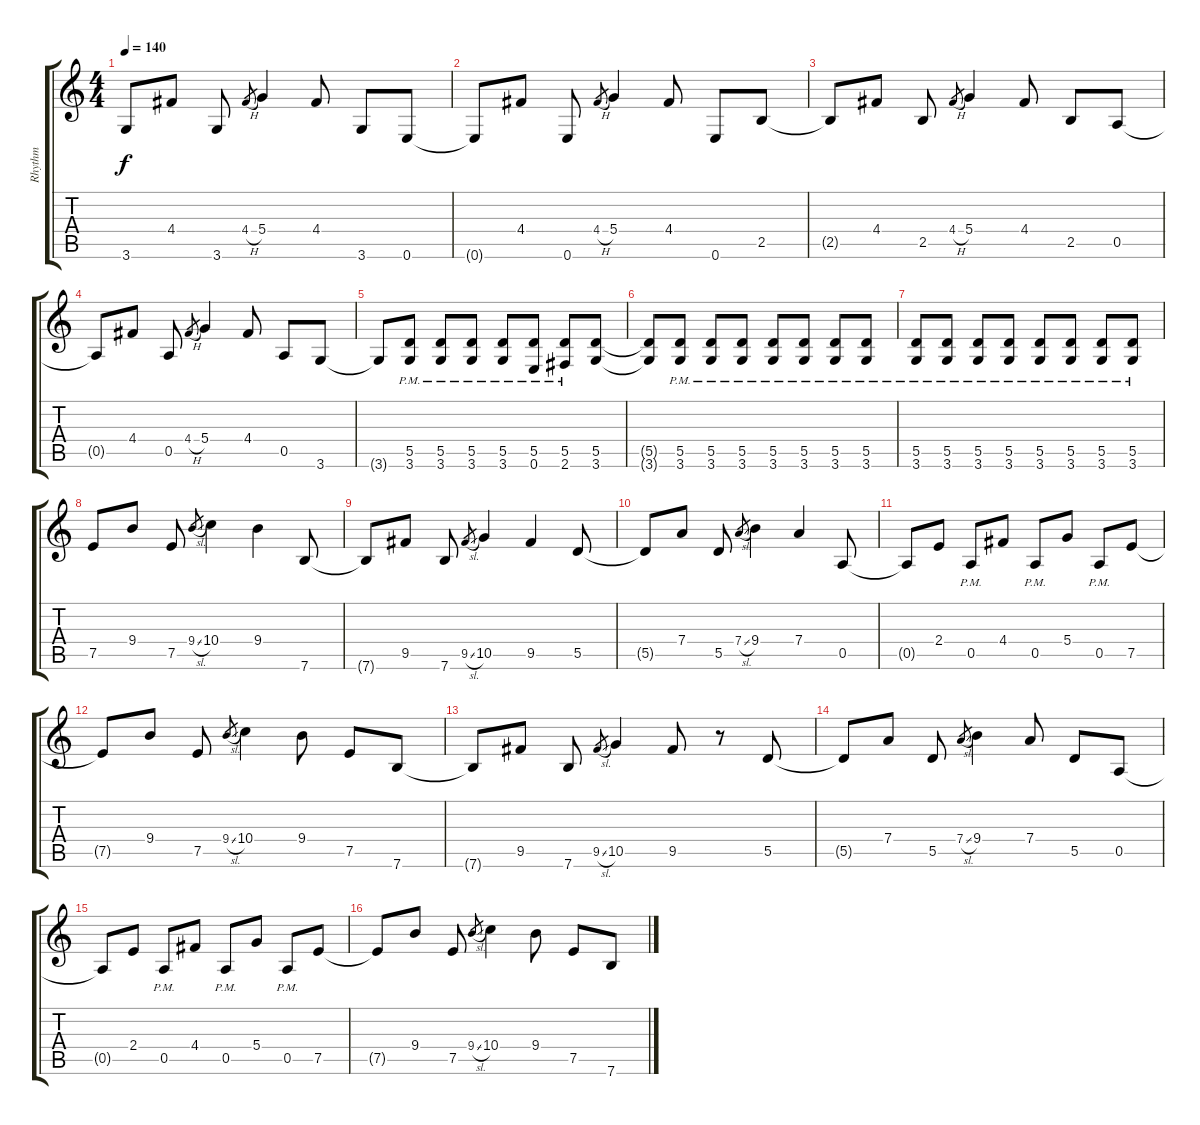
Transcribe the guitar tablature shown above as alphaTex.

\track ("Rhythm" "Rhythm") {instrument distortionguitar}
\staff {score tabs}
\tuning (E4 B3 G3 D3 A2 E2) {hide}
\ts (4 4)
\tempo 140
\clef g2
\ks c
3.6{t}.8{dy f} 4.4.8 3.6.8 4.4{h}.8{gr} 5.4.4 4.4.8 3.6.8 0.6.8 |
0.6{t}.8 4.4.8 0.6.8 4.4{h}.8{gr} 5.4.4 4.4.8 0.6.8 2.5.8 |
2.5{t}.8 4.4.8 2.5.8 4.4{h}.8{gr} 5.4.4 4.4.8 2.5.8 0.5.8 |
0.5{t}.8 4.4.8 0.5.8 4.4{h}.8{gr} 5.4.4 4.4.8 0.5.8 3.6.8 |
3.6{t}.8 (5.5{pm} 3.6{pm}).8 (5.5{pm} 3.6{pm}).8 (5.5{pm} 3.6{pm}).8 (5.5{pm} 3.6{pm}).8 (5.5{pm} 0.6{pm}).8 (5.5{pm} 2.6{pm}).8 (5.5 3.6).8 |
(5.5{t} 3.6{t}).8 (5.5 3.6{pm}).8 (5.5 3.6{pm}).8 (5.5 3.6{pm}).8 (5.5 3.6{pm}).8 (5.5 3.6{pm}).8 (5.5 3.6{pm}).8 (5.5 3.6{pm}).8 |
(5.5 3.6{pm}).8 (5.5 3.6{pm}).8 (5.5 3.6{pm}).8 (5.5 3.6{pm}).8 (5.5 3.6{pm}).8 (5.5 3.6{pm}).8 (5.5 3.6{pm}).8 (5.5 3.6{pm}).8 |
7.5.8 9.4.8 7.5.8 9.4{sl}.8{gr} 10.4.4 9.4.4 7.6.8 |
7.6{t}.8 9.5.8 7.6.8 9.5{sl}.8{gr} 10.5.4 9.5.4 5.5.8 |
5.5{t}.8 7.4.8 5.5.8 7.4{sl}.8{gr} 9.4.4 7.4.4 0.5.8 |
0.5{t}.8 2.4.8 0.5{pm}.8 4.4.8 0.5{pm}.8 5.4.8 0.5{pm}.8 7.5.8 |
7.5{t}.8 9.4.8 7.5.8 9.4{sl}.8{gr} 10.4.4 9.4.8 7.5.8 7.6.8 |
7.6{t}.8 9.5.8 7.6.8 9.5{sl}.8{gr} 10.5.4 9.5.8 r.8 5.5.8 |
5.5{t}.8 7.4.8 5.5.8 7.4{sl}.8{gr} 9.4.4 7.4.8 5.5.8 0.5.8 |
0.5{t}.8 2.4.8 0.5{pm}.8 4.4.8 0.5{pm}.8 5.4.8 0.5{pm}.8 7.5.8 |
7.5{t}.8 9.4.8 7.5.8 9.4{sl}.8{gr} 10.4.4 9.4.8 7.5.8 7.6.8
